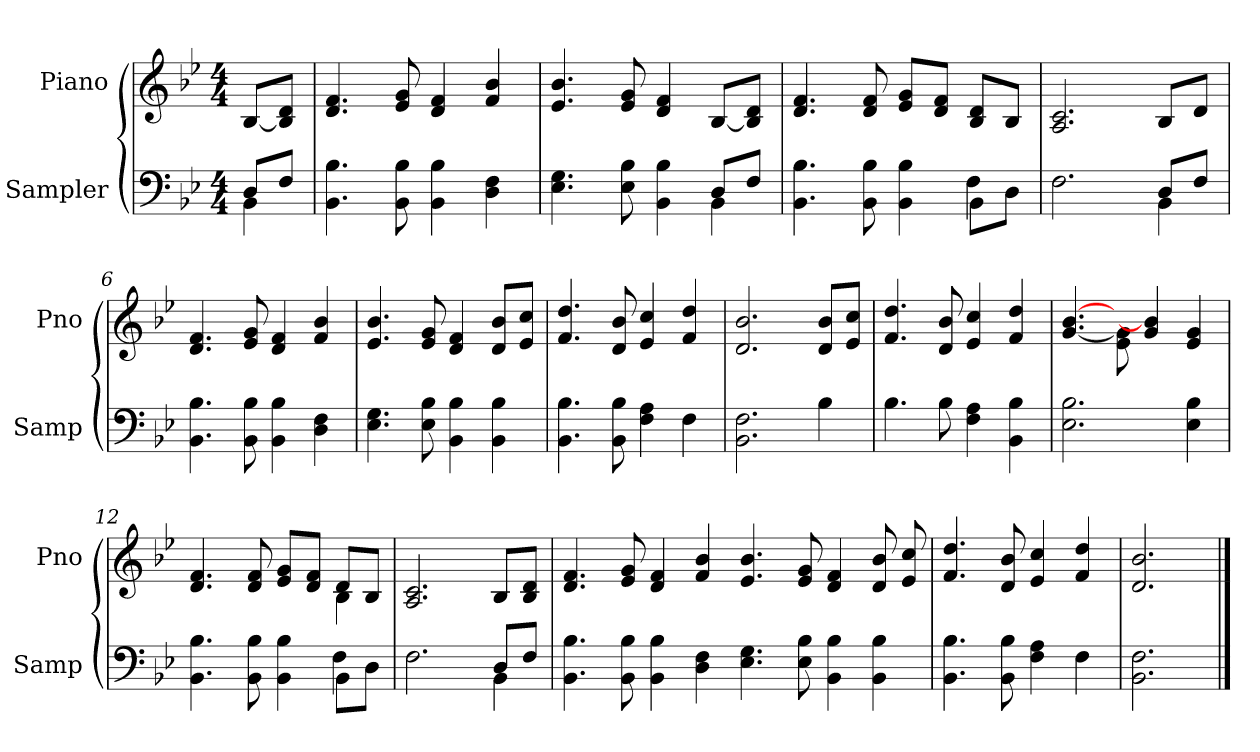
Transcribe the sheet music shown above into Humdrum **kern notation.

**kern	**kern
*part2	*part1
*staff2	*staff1
*I"Sampler	*I"Piano
*I'Samp	*I'Pno
*clefF4	*clefG2
*k[b-e-]	*k[b-e-]
*B-:	*B-:
*M4/4	*M4/4
=1	=1
*^	*
8D/L	4BB-	[8B-/L
8F/J	.	8B-]/ 8d/J
*v	*v	*
=2	=2
4.BB-\ 4.B-\	4.d/ 4.f/
8BB-\ 8B-\	8e-/ 8g/
4BB-\ 4B-\	4d/ 4f/
4D\ 4F\	4f/ 4b-/
=3	=3
*^	*
4.E-\ 4.G\	2.ryy	4.e-/ 4.b-/
8E-\ 8B-\	.	8e-/ 8g/
4BB-\ 4B-\	.	4d/ 4f/
8D/L	4BB-	[8B-/L
8F/J	.	8B-]/ 8d/J
=4	=4	=4
4.BB-\ 4.B-\	2.ryy	4.d/ 4.f/
8BB-\ 8B-\	.	8d/ 8f/
4BB-\ 4B-\	.	8e-/ 8g/L
.	.	8d/ 8f/J
8BB-\L	4F	8B-/ 8d/L
8D\J	.	8B-/J
=5	=5	=5
2.F\	2.ryy	2.A/ 2.c/
8D/L	4BB-	8B-/L
8F/J	.	8d/J
*v	*v	*
=6	=6
4.BB-\ 4.B-\	4.d/ 4.f/
8BB-\ 8B-\	8e-/ 8g/
4BB-\ 4B-\	4d/ 4f/
4D\ 4F\	4f/ 4b-/
=7	=7
4.E-\ 4.G\	4.e-/ 4.b-/
8E-\ 8B-\	8e-/ 8g/
4BB-\ 4B-\	4d/ 4f/
4BB-\ 4B-\	8d/ 8b-/L
.	8e-/ 8cc/J
=8	=8
4.BB-\ 4.B-\	4.f/ 4.dd/
8BB-\ 8B-\	8d/ 8b-/
4F\ 4A\	4e-/ 4cc/
4F\	4f/ 4dd/
=9	=9
2.BB-\ 2.F\	2.d/ 2.b-/
4B-\	8d/ 8b-/L
.	8e-/ 8cc/J
=10	=10
4.B-\	4.f/ 4.dd/
8B-\	8d/ 8b-/
4F\ 4A\	4e-/ 4cc/
4BB-\ 4B-\	4f/ 4dd/
=11	=11
2.E-\ 2.B-\	[4.g/ [4.b-/
.	8e-\ 8g\]
.	4g/ 4b-/]
4E-\ 4B-\	4e-/ 4g/
=12	=12
*^	*^
4.BB-\ 4.B-\	2.ryy	4.d/ 4.f/	2.ryy
8BB-\ 8B-\	.	8d/ 8f/	.
4BB-\ 4B-\	.	8e-/ 8g/L	.
.	.	8d/ 8f/J	.
8BB-\L	4F	8d/L	4B-
8D\J	.	8B-/J	.
*	*	*v	*v
=13	=13	=13
2.F\	2.ryy	2.A/ 2.c/
8D/L	4BB-	8B-/L
8F/J	.	8B-/ 8d/J
*v	*v	*
=14	=14
4.BB-\ 4.B-\	4.d/ 4.f/
8BB-\ 8B-\	8e-/ 8g/
4BB-\ 4B-\	4d/ 4f/
4D\ 4F\	4f/ 4b-/
4.E-\ 4.G\	4.e-/ 4.b-/
8E-\ 8B-\	8e-/ 8g/
4BB-\ 4B-\	4d/ 4f/
4BB-\ 4B-\	8d/ 8b-/
.	8e-/ 8cc/
=15	=15
4.BB-\ 4.B-\	4.f/ 4.dd/
8BB-\ 8B-\	8d/ 8b-/
4F\ 4A\	4e-/ 4cc/
4F\	4f/ 4dd/
=16	=16
2.BB-\ 2.F\	2.d/ 2.b-/
==	==
*-	*-
